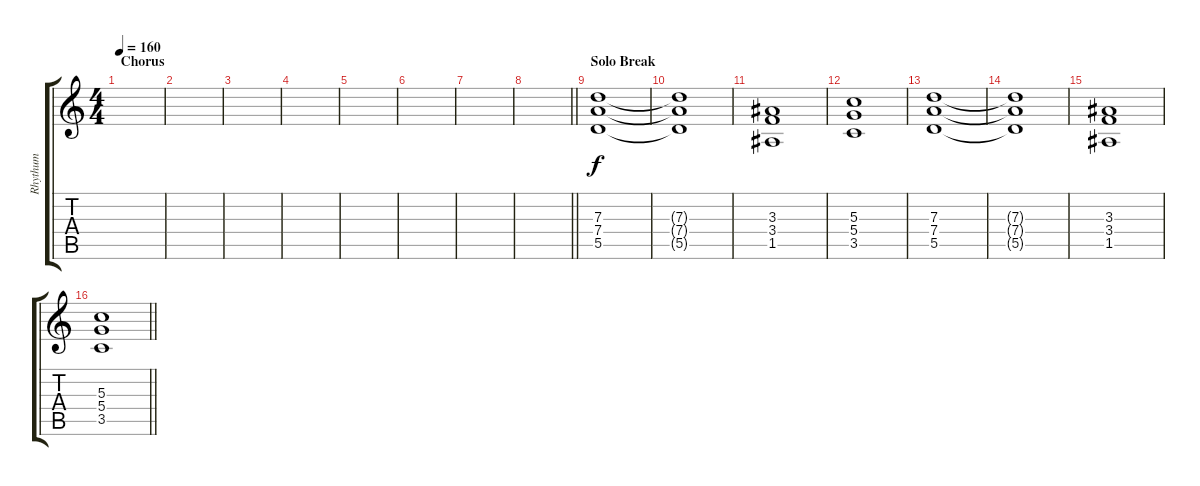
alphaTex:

\track ("Rhythum" "Rhythum") {instrument distortionguitar}
\staff {score tabs}
\tuning (E4 B3 G3 D3 A2 E2) {hide}
\ts (4 4)
\section ("" "Chorus")
\tempo 160
\clef g2
\ks c
|
|
|
|
|
|
|
\barLineRight lightlight
|
\section ("" "Solo Break")
(7.3 7.4 5.5).1 |
(7.3{t} 7.4{t} 5.5{t}).1 |
(3.3 3.4 1.5).1 |
(5.3 5.4 3.5).1 |
(7.3 7.4 5.5).1 |
(7.3{t} 7.4{t} 5.5{t}).1 |
(3.3 3.4 1.5).1 |
\barLineRight lightlight
(5.3 5.4 3.5).1
